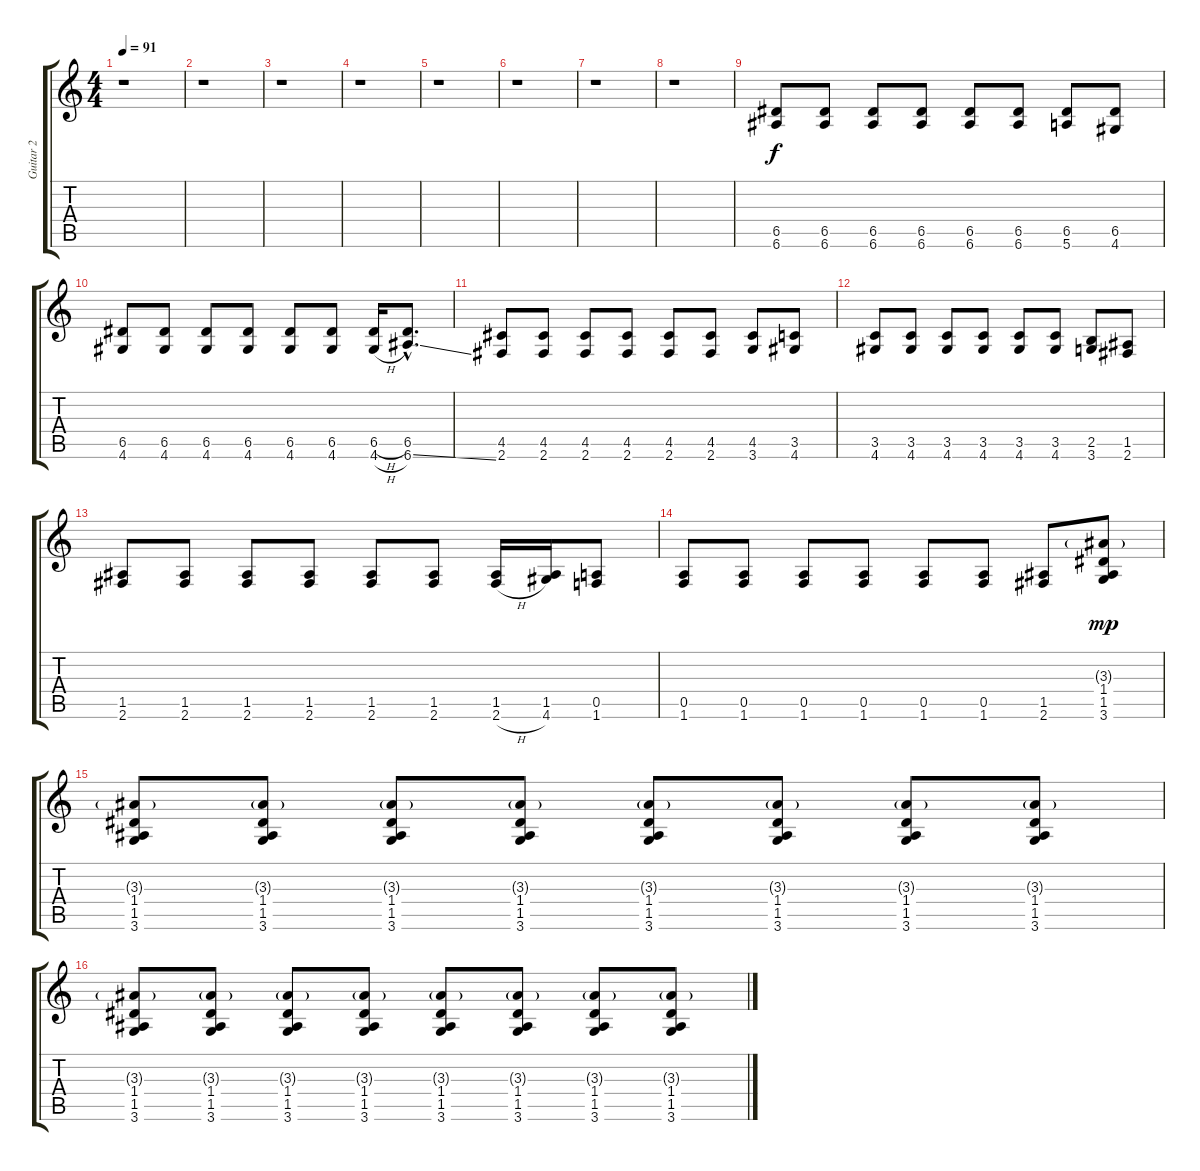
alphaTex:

\track ("Guitar 2" "Guitar 2") {instrument distortionguitar}
\staff {score tabs}
\tuning (E4 B3 G3 D3 A2 E2) {hide}
\ts (4 4)
\tempo 91
\clef g2
\ks c
r.1{dy f instrument distortionguitar} |
r.1 |
r.1 |
r.1 |
r.1 |
r.1 |
r.1 |
r.1 |
(6.5 6.6).8 (6.5 6.6).8 (6.5 6.6).8 (6.5 6.6).8 (6.5 6.6).8 (6.5 6.6).8 (6.5 5.6).8 (6.5 4.6).8 |
(6.5 4.6).8 (6.5 4.6).8 (6.5 4.6).8 (6.5 4.6).8 (6.5 4.6).8 (6.5 4.6).8 (6.5{h} 4.6{h}).16 (6.5{hac} 6.6{ss hac}).8{d} |
(4.5 2.6).8 (4.5 2.6).8 (4.5 2.6).8 (4.5 2.6).8 (4.5 2.6).8 (4.5 2.6).8 (4.5 3.6).8 (3.5 4.6).8 |
(3.5 4.6).8 (3.5 4.6).8 (3.5 4.6).8 (3.5 4.6).8 (3.5 4.6).8 (3.5 4.6).8 (2.5 3.6).8 (1.5 2.6).8 |
(1.5 2.6).8 (1.5 2.6).8 (1.5 2.6).8 (1.5 2.6).8 (1.5 2.6).8 (1.5 2.6).8 (1.5 2.6{h}).16 (1.5 4.6).16 (0.5 1.6).8 |
(0.5 1.6).8 (0.5 1.6).8 (0.5 1.6).8 (0.5 1.6).8 (0.5 1.6).8 (0.5 1.6).8 (1.5 2.6).8 (3.3{g} 1.4 1.5 3.6).8{dy mp} |
(3.3{g} 1.4 1.5 3.6).8 (3.3{g} 1.4 1.5 3.6).8 (3.3{g} 1.4 1.5 3.6).8 (3.3{g} 1.4 1.5 3.6).8 (3.3{g} 1.4 1.5 3.6).8 (3.3{g} 1.4 1.5 3.6).8 (3.3{g} 1.4 1.5 3.6).8 (3.3{g} 1.4 1.5 3.6).8 |
(3.3{g} 1.4 1.5 3.6).8 (3.3{g} 1.4 1.5 3.6).8 (3.3{g} 1.4 1.5 3.6).8 (3.3{g} 1.4 1.5 3.6).8 (3.3{g} 1.4 1.5 3.6).8 (3.3{g} 1.4 1.5 3.6).8 (3.3{g} 1.4 1.5 3.6).8 (3.3{g} 1.4 1.5 3.6).8
